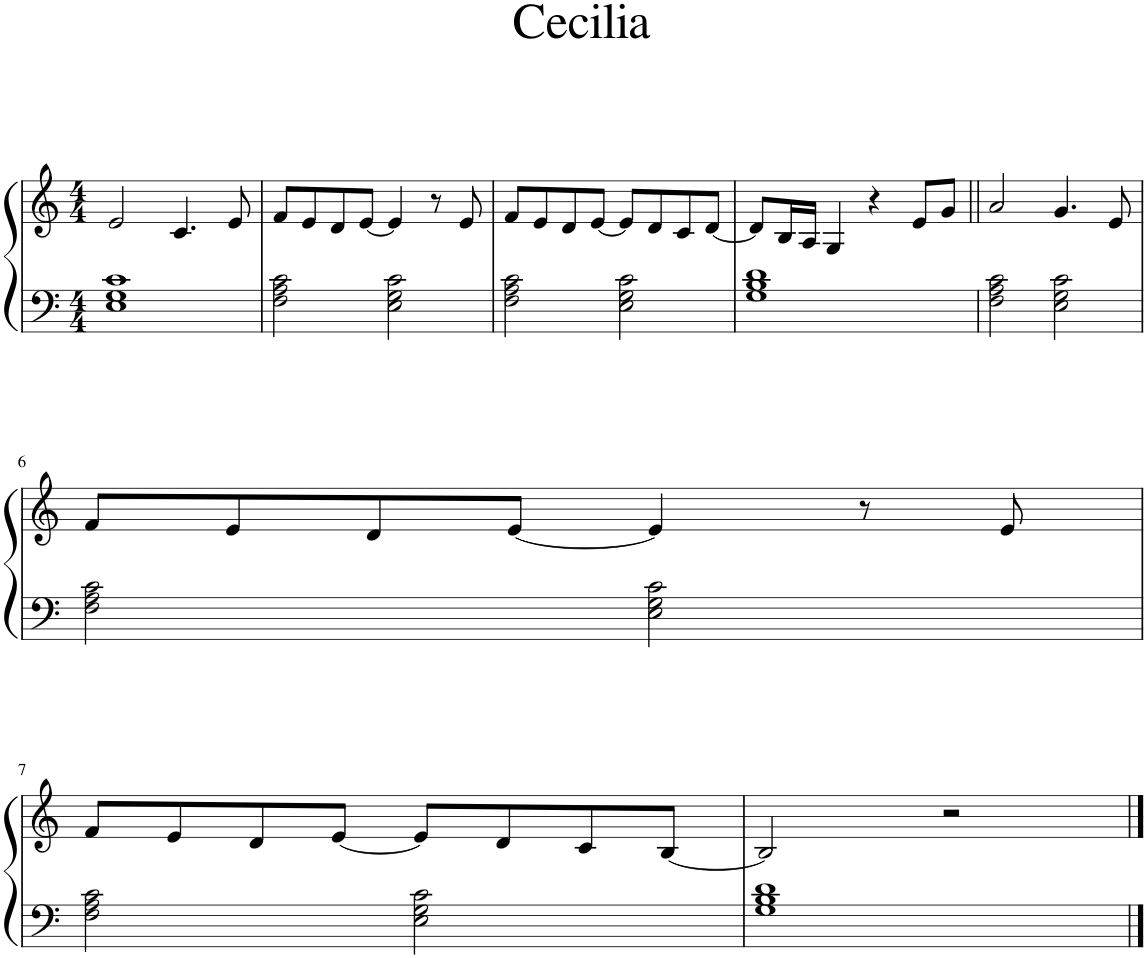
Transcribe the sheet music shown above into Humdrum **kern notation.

**kern	**kern
*part1	*part1
*staff2	*staff1
*I"Piano	*
*I'Pno.	*
*clefF4	*clefG2
*k[]	*k[]
*M4/4	*M4/4
=1	=1
1E 1G 1c	2e/
.	4.c/
.	8e/
=2	=2
2F\ 2A\ 2c\	8f/L
.	8e/
.	8d/
.	[8e/J
2E\ 2G\ 2c\	4e/]
.	8r
.	8e/
=3	=3
2F\ 2A\ 2c\	8f/L
.	8e/
.	8d/
.	[8e/J
2E\ 2G\ 2c\	8e/L]
.	8d/
.	8c/
.	[8d/J
=4	=4
1G 1B 1d	8d/L]
.	16B/L
.	16A/JJ
.	4G/
.	4r
.	8e/L
.	8g/J
=5||	=5||
2F\ 2A\ 2c\	2a/
2E\ 2G\ 2c\	4.g/
.	8e/
!!LO:LB:g=z
=6	=6
2F\ 2A\ 2c\	8f/L
.	8e/
.	8d/
.	[8e/J
2E\ 2G\ 2c\	4e/]
.	8r
.	8e/
!!LO:LB:g=z
=7	=7
2F\ 2A\ 2c\	8f/L
.	8e/
.	8d/
.	[8e/J
2E\ 2G\ 2c\	8e/L]
.	8d/
.	8c/
.	[8B/J
=8	=8
1G 1B 1d	2B/]
.	2r
==	==
*-	*-
